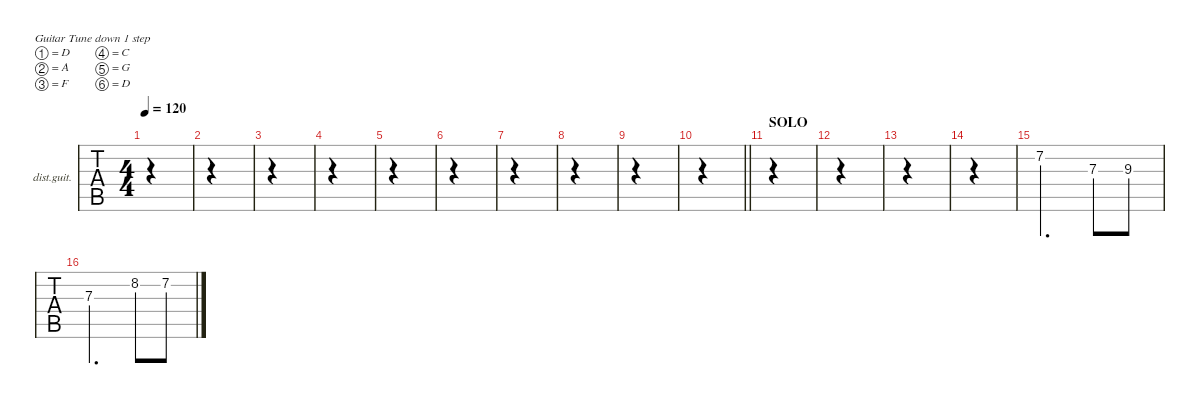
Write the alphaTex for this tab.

\defaultSystemsLayout 4
\hideDynamics
\bracketExtendMode nobrackets
\firstSystemTrackNameOrientation horizontal
\track ("Distortion Guitar SOLO" "dist.guit.") {instrument distortionguitar}
\staff {tabs}
\tuning (D4 A3 F3 C3 G2 D2)
\ts (4 4)
\tempo 120
\clef g2
\ks dminor
|
|
|
|
|
|
|
|
|
\barLineRight lightlight
|
\section ("" "SOLO")
|
|
|
|
7.2{acc forcenatural}.2{d} 7.3{acc forcenatural}.8 9.3{acc forcenatural}.8 |
7.3{acc forcenatural}.2{d} 8.2{acc forcenatural}.8 7.2{acc forcenatural}.8
